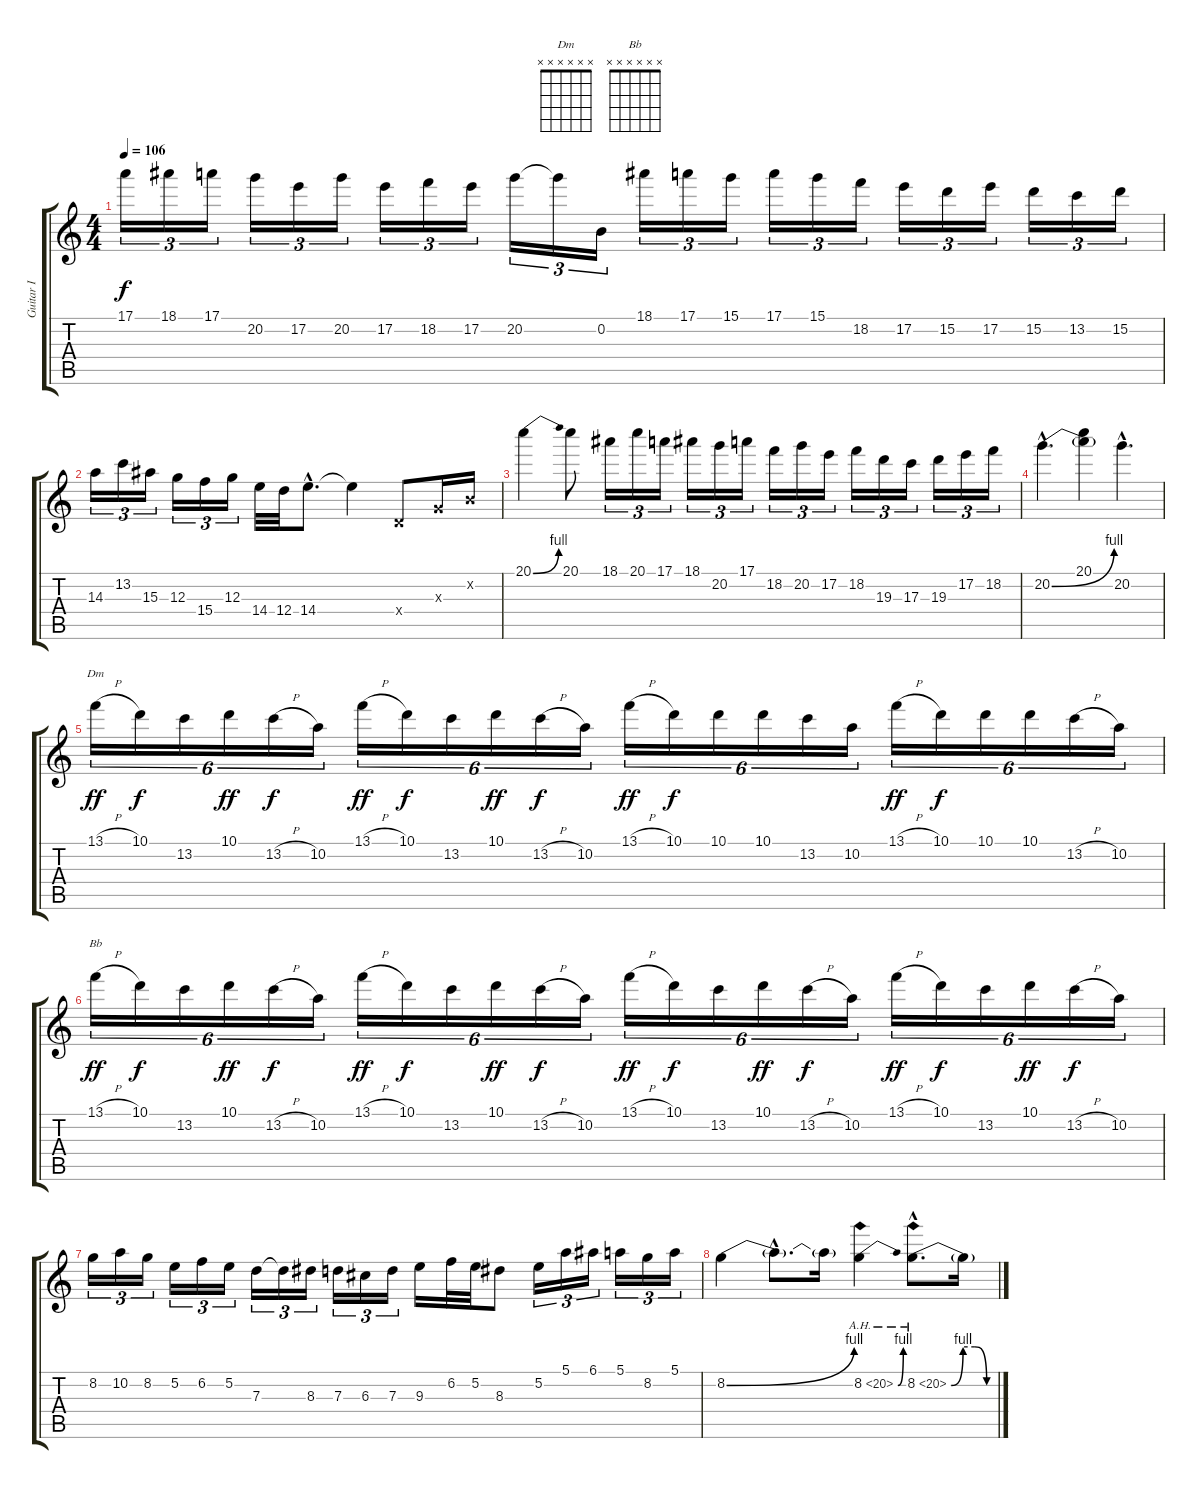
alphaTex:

\track ("Guitar I" "Guitar I") {instrument distortionguitar}
\staff {score tabs}
\tuning (E4 B3 G3 D3 A2 E2) {hide}
\chord ("Dm" x x x x x x)
\chord ("Bb" x x x x x x)
\ts (4 4)
\tempo 106
\clef g2
\ks c
17.1.16{tu (3 2) dy f} 18.1.16{tu (3 2)} 17.1.16{tu (3 2)} 20.2.16{tu (3 2)} 17.2.16{tu (3 2)} 20.2.16{tu (3 2)} 17.2.16{tu (3 2)} 18.2.16{tu (3 2)} 17.2.16{tu (3 2)} 20.2.16{tu (3 2)} 20.2{t}.16{tu (3 2)} 0.2.16{tu (3 2)} 18.1.16{tu (3 2)} 17.1.16{tu (3 2)} 15.1.16{tu (3 2)} 17.1.16{tu (3 2)} 15.1.16{tu (3 2)} 18.2.16{tu (3 2)} 17.2.16{tu (3 2)} 15.2.16{tu (3 2)} 17.2.16{tu (3 2)} 15.2.16{tu (3 2)} 13.2.16{tu (3 2)} 15.2.16{tu (3 2)} |
14.3.16{tu (3 2)} 13.2.16{tu (3 2)} 15.3.16{tu (3 2)} 12.3.16{tu (3 2)} 15.4.16{tu (3 2)} 12.3.16{tu (3 2)} 14.4.32 12.4.32 14.4{hac}.8{d} 14.4{t}.4 0.4{x}.8 0.3{x}.16 0.2{x}.16 |
20.1{be (bend 0 0 60 4)}.4 20.1.8 18.1.16{tu (3 2)} 20.1.16{tu (3 2)} 17.1.16{tu (3 2)} 18.1.16{tu (3 2)} 20.2.16{tu (3 2)} 17.1.16{tu (3 2)} 18.2.16{tu (3 2)} 20.2.16{tu (3 2)} 17.2.16{tu (3 2)} 18.2.16{tu (3 2)} 19.3.16{tu (3 2)} 17.3.16{tu (3 2)} 19.3.16{tu (3 2)} 17.2.16{tu (3 2)} 18.2.16{tu (3 2)} |
20.2{be (bend 0 0 60 4) hac}.4{d} (20.1 20.2{t}).4 20.2{hac}.4{d} |
13.1{h}.16{tu (6 4) ch "Dm" dy ff} 10.1.16{tu (6 4) dy f} 13.2.16{tu (6 4)} 10.1.16{tu (6 4) dy ff} 13.2{h}.16{tu (6 4) dy f} 10.2.16{tu (6 4)} 13.1{h}.16{tu (6 4) dy ff} 10.1.16{tu (6 4) dy f} 13.2.16{tu (6 4)} 10.1.16{tu (6 4) dy ff} 13.2{h}.16{tu (6 4) dy f} 10.2.16{tu (6 4)} 13.1{h}.16{tu (6 4) dy ff} 10.1.16{tu (6 4) dy f} 10.1.16{tu (6 4)} 10.1.16{tu (6 4)} 13.2.16{tu (6 4)} 10.2.16{tu (6 4)} 13.1{h}.16{tu (6 4) dy ff} 10.1.16{tu (6 4) dy f} 10.1.16{tu (6 4)} 10.1.16{tu (6 4)} 13.2{h}.16{tu (6 4)} 10.2.16{tu (6 4)} |
13.1{h}.16{tu (6 4) ch "Bb" dy ff} 10.1.16{tu (6 4) dy f} 13.2.16{tu (6 4)} 10.1.16{tu (6 4) dy ff} 13.2{h}.16{tu (6 4) dy f} 10.2.16{tu (6 4)} 13.1{h}.16{tu (6 4) dy ff} 10.1.16{tu (6 4) dy f} 13.2.16{tu (6 4)} 10.1.16{tu (6 4) dy ff} 13.2{h}.16{tu (6 4) dy f} 10.2.16{tu (6 4)} 13.1{h}.16{tu (6 4) dy ff} 10.1.16{tu (6 4) dy f} 13.2.16{tu (6 4)} 10.1.16{tu (6 4) dy ff} 13.2{h}.16{tu (6 4) dy f} 10.2.16{tu (6 4)} 13.1{h}.16{tu (6 4) dy ff} 10.1.16{tu (6 4) dy f} 13.2.16{tu (6 4)} 10.1.16{tu (6 4) dy ff} 13.2{h}.16{tu (6 4) dy f} 10.2.16{tu (6 4)} |
8.2.16{tu (3 2)} 10.2.16{tu (3 2)} 8.2.16{tu (3 2)} 5.2.16{tu (3 2)} 6.2.16{tu (3 2)} 5.2.16{tu (3 2)} 7.3.16{tu (3 2)} 7.3{t}.16{tu (3 2)} 8.3.16{tu (3 2)} 7.3.16{tu (3 2)} 6.3.16{tu (3 2)} 7.3.16{tu (3 2)} 9.3.16 6.2.32 5.2.32 8.3.8 5.2.16{tu (3 2)} 5.1.16{tu (3 2)} 6.1.16{tu (3 2)} 5.1.16{tu (3 2)} 8.2.16{tu (3 2)} 5.1.16{tu (3 2)} |
8.2{be (bend 0 0 60 4)}.4 8.2{hac t}.8{d} 8.2{t}.16 8.2{be (bend 0 0 60 4) ah 12}.4 8.2{be (custom 0 0 15 4 30 4 45 0 60 0) ah 12 hac}.8{d} 8.2{t}.16
